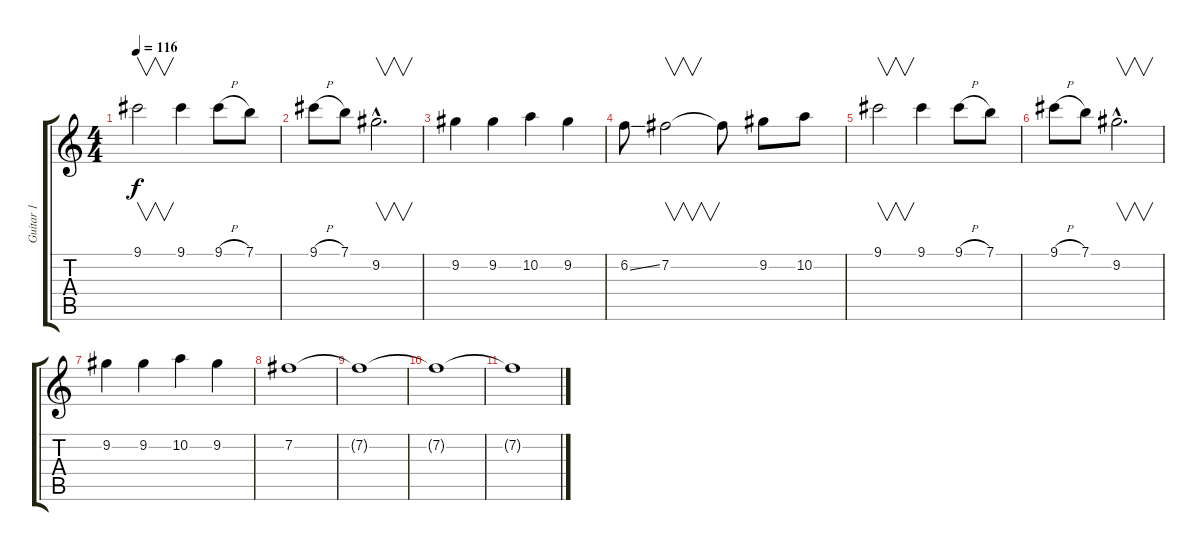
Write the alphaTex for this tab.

\track ("Guitar 1" "Guitar 1") {instrument acousticguitarsteel}
\staff {score tabs}
\tuning (E4 B3 G3 D3 A2 E2) {hide}
\ts (4 4)
\tempo 116
\clef g2
\ks c
9.1.2{v dy f} 9.1.4 9.1{h}.8 7.1.8 |
9.1{h}.8 7.1.8 9.2{hac}.2{v d} |
9.2.4 9.2.4 10.2.4 9.2.4 |
6.2{ss}.8 7.2.2{v} 7.2{t}.8 9.2.8 10.2.8 |
9.1.2{v} 9.1.4 9.1{h}.8 7.1.8 |
9.1{h}.8 7.1.8 9.2{hac}.2{v d} |
9.2.4 9.2.4 10.2.4 9.2.4 |
7.2.1 |
7.2{t}.1 |
7.2{t}.1 |
7.2{t}.1
